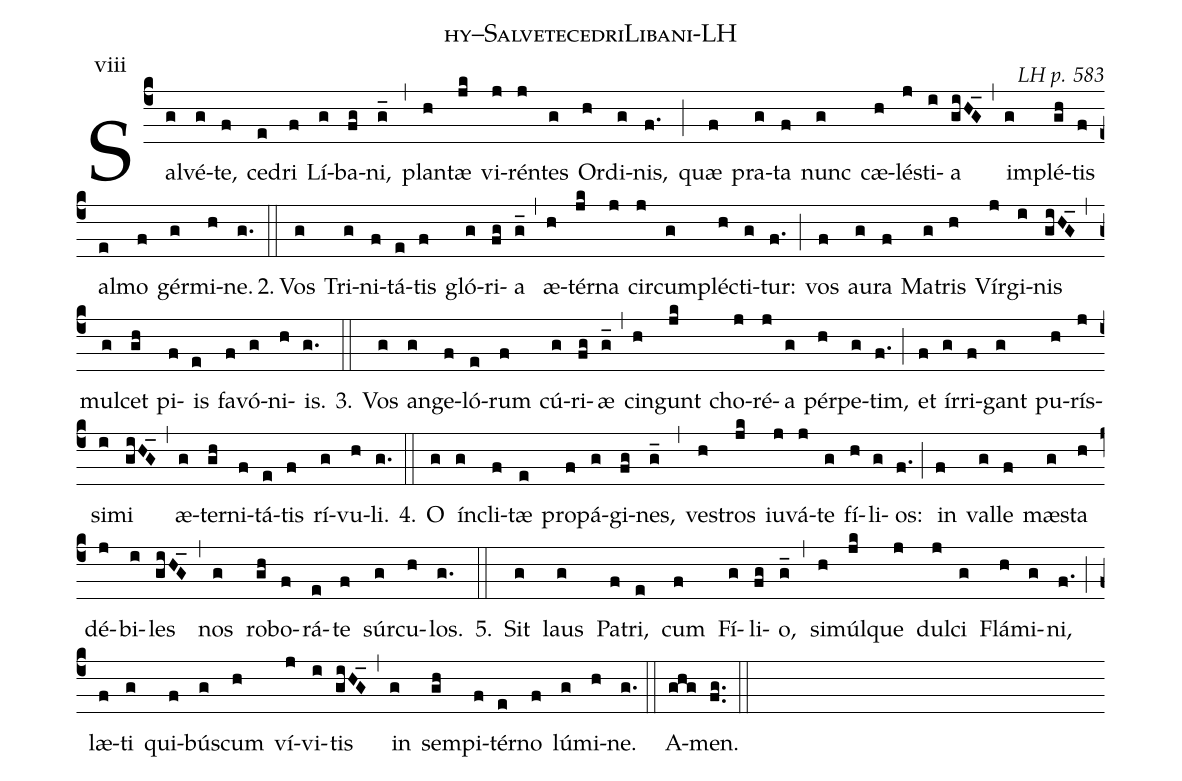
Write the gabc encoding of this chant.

name: hy--SalvetecedriLibani-LH;
commentary: LH p. 583;
annotation: viii;
%%
(c4) Sal(g)vé(g)te,(f) ce(e)dri(f) Lí(g)ba(fg)ni,(g_) (,)
plan(h)tæ(jk) vi(j)rén(j)tes(g) Or(h)di(g)nis,(f.) (;)
quæ(f) pra(g)ta(f) nunc(g) cæ(h)lé(j)sti(i)a(giHG_) (,)
im(g)plé(gh)tis(f) al(e)mo(f) gér(g)mi(h)ne.(g.)
2.(::)Vos(g) Tri(g)ni(f)tá(e)tis(f) gló(g)ri(fg)a(g_) (,)
æ(h)tér(jk)na(j) cir(j)cum(g)plé(h)cti(g)tur:(f.) (;)
vos(f) au(g)ra(f) Ma(g)tris(h) Vír(j)gi(i)nis(giHG_) (,)
mul(g)cet(gh) pi(f)is(e) fa(f)vó(g)ni(h)is.(g.)
3.(::) Vos(g) an(g)ge(f)ló(e)rum(f) cú(g)ri(fg)æ(g_) (,)
cin(h)gunt(jk) cho(j)ré(j)a(g) pér(h)pe(g)tim,(f.) (;)
et(f) ír(g)ri(f)gant(g) pu(h)rís(j)si(i)mi(giHG_) (,)
æ(g)ter(gh)ni(f)tá(e)tis(f) rí(g)vu(h)li.(g.)
4.(::) O(g) ín(g)cli(f)tæ(e) pro(f)pá(g)gi(fg)nes,(g_) (,)
ve(h)stros(jk) iu(j)vá(j)te(g) fí(h)li(g)os:(f.) (;)
in(f) val(g)le(f) mæ(g)sta(h) dé(j)bi(i)les(giHG_) (,)
nos(g) ro(gh)bo(f)rá(e)te(f) súr(g)cu(h)los.(g.)
5.(::) Sit(g) laus(g) Pa(f)tri,(e) cum(f) Fí(g)li(fg)o,(g_) (,)
si(h)múl(jk)que(j) dul(j)ci(g) Flá(h)mi(g)ni,(f.) (;)
læ(f)ti(g) qui(f)bú(g)scum(h) ví(j)vi(i)tis(giHG_) (,)
in(g) sem(gh)pi(f)tér(e)no(f) lú(g)mi(h)ne.(g.) (::)
A(ghg)men.(fg..) (::)
